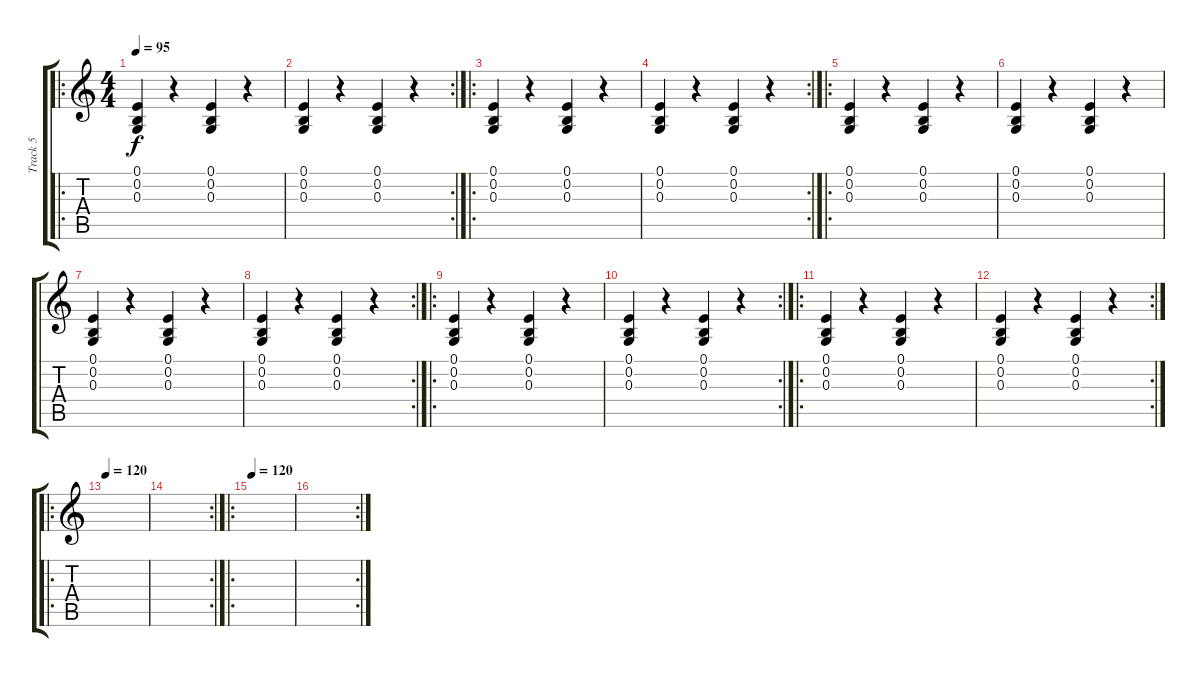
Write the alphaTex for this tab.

\track ("Track 5" "Track 5") {instrument pad8sweep}
\staff {score tabs}
\tuning (E4 B3 G3 D3 A2 E2) {hide}
\ro
\ts (4 4)
\tempo 95
\clef g2
\ks c
(0.1 0.2 0.3).4{dy f} r.4 (0.1 0.2 0.3).4 r.4 |
\rc 2
(0.1 0.2 0.3).4 r.4 (0.1 0.2 0.3).4 r.4 |
\ro
(0.1 0.2 0.3).4 r.4 (0.1 0.2 0.3).4 r.4 |
\rc 2
(0.1 0.2 0.3).4 r.4 (0.1 0.2 0.3).4 r.4 |
\ro
(0.1 0.2 0.3).4 r.4 (0.1 0.2 0.3).4 r.4 |
(0.1 0.2 0.3).4 r.4 (0.1 0.2 0.3).4 r.4 |
(0.1 0.2 0.3).4 r.4 (0.1 0.2 0.3).4 r.4 |
\rc 2
(0.1 0.2 0.3).4 r.4 (0.1 0.2 0.3).4 r.4 |
\ro
(0.1 0.2 0.3).4 r.4 (0.1 0.2 0.3).4 r.4 |
\rc 2
(0.1 0.2 0.3).4 r.4 (0.1 0.2 0.3).4 r.4 |
\ro
(0.1 0.2 0.3).4 r.4 (0.1 0.2 0.3).4 r.4 |
\rc 2
(0.1 0.2 0.3).4 r.4 (0.1 0.2 0.3).4 r.4{volume 0} |
\ro
\tempo 120
|
\rc 2
|
\ro
\tempo 120
|
\rc 2
